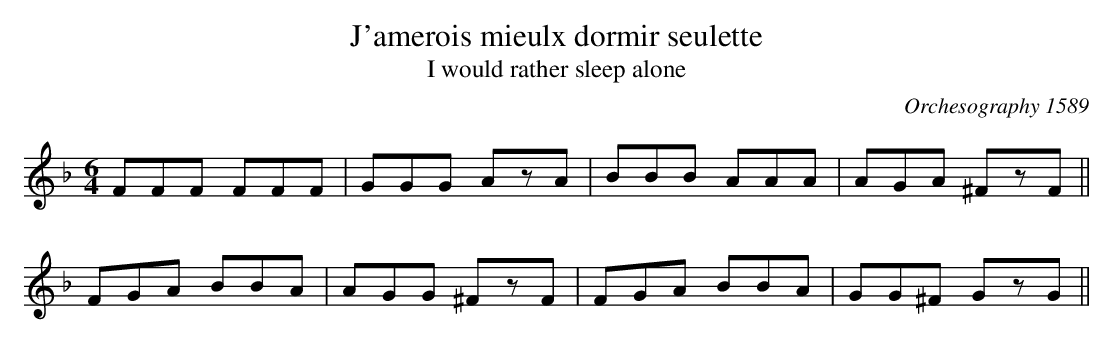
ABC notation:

X:1
T:J'amerois mieulx dormir seulette
T:I would rather sleep alone
C:Orchesography 1589
M:6/4
K:GDor
FFF FFF | GGG AzA | BBB AAA | AGA ^FzF ||
FGA BBA | AGG ^FzF | FGA BBA | GG^F GzG ||
